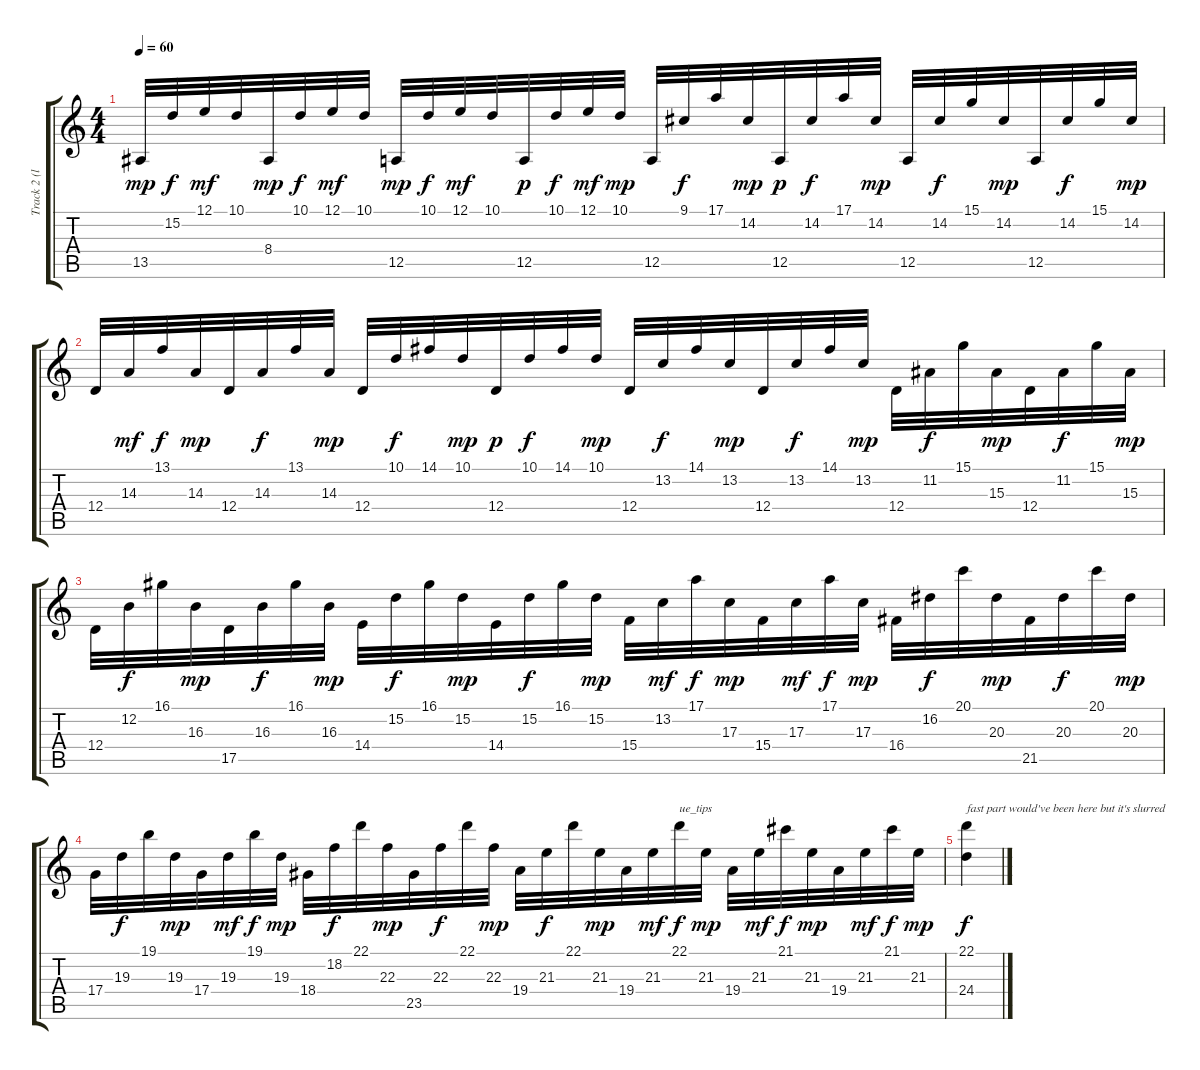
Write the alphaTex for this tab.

\track ("Track 2 (listen)" "Track 2 (l") {instrument violin}
\staff {score tabs}
\tuning (E4 B3 G3 D3 A2 E2) {hide}
\ts (4 4)
\tempo 60
\clef g2
\ks c
13.5.32{dy mp} 15.2.32{dy f} 12.1.32{dy mf} 10.1.32 8.4.32{dy mp} 10.1.32{dy f} 12.1.32{dy mf} 10.1.32 12.5.32{dy mp} 10.1.32{dy f} 12.1.32{dy mf} 10.1.32 12.5.32{dy p} 10.1.32{dy f} 12.1.32{dy mf} 10.1.32{dy mp} 12.5.32 9.1.32{dy f} 17.1.32 14.2.32{dy mp} 12.5.32{dy p} 14.2.32{dy f} 17.1.32 14.2.32{dy mp} 12.5.32 14.2.32{dy f} 15.1.32 14.2.32{dy mp} 12.5.32 14.2.32{dy f} 15.1.32 14.2.32{dy mp} |
12.4.32 14.3.32{dy mf} 13.1.32{dy f} 14.3.32{dy mp} 12.4.32 14.3.32{dy f} 13.1.32 14.3.32{dy mp} 12.4.32 10.1.32{dy f} 14.1.32 10.1.32{dy mp} 12.4.32{dy p} 10.1.32{dy f} 14.1.32 10.1.32{dy mp} 12.4.32 13.2.32{dy f} 14.1.32 13.2.32{dy mp} 12.4.32 13.2.32{dy f} 14.1.32 13.2.32{dy mp} 12.4.32 11.2.32{dy f} 15.1.32 15.3.32{dy mp} 12.4.32 11.2.32{dy f} 15.1.32 15.3.32{dy mp} |
12.4.32 12.2.32{dy f} 16.1.32 16.3.32{dy mp} 17.5.32 16.3.32{dy f} 16.1.32 16.3.32{dy mp} 14.4.32 15.2.32{dy f} 16.1.32 15.2.32{dy mp} 14.4.32 15.2.32{dy f} 16.1.32 15.2.32{dy mp} 15.4.32 13.2.32{dy mf} 17.1.32{dy f} 17.3.32{dy mp} 15.4.32 17.3.32{dy mf} 17.1.32{dy f} 17.3.32{dy mp} 16.4.32 16.2.32{dy f} 20.1.32 20.3.32{dy mp} 21.5.32 20.3.32{dy f} 20.1.32 20.3.32{dy mp} |
17.4.32{txt ""} 19.3.32{dy f} 19.1.32 19.3.32{dy mp} 17.4.32 19.3.32{dy mf} 19.1.32{dy f} 19.3.32{dy mp} 18.4.32 18.2.32{dy f} 22.1.32 22.3.32{dy mp} 23.5.32 22.3.32{dy f} 22.1.32 22.3.32{dy mp} 19.4.32 21.3.32{dy f} 22.1.32 21.3.32{dy mp} 19.4.32 21.3.32{dy mf} 22.1.32{txt "ue_tips" dy f} 21.3.32{dy mp} 19.4.32 21.3.32{dy mf} 21.1.32{dy f} 21.3.32{dy mp} 19.4.32 21.3.32{dy mf} 21.1.32{dy f} 21.3.32{dy mp} |
(22.1 24.4).4{txt "fast part would've been here but it's slurred" dy f}
